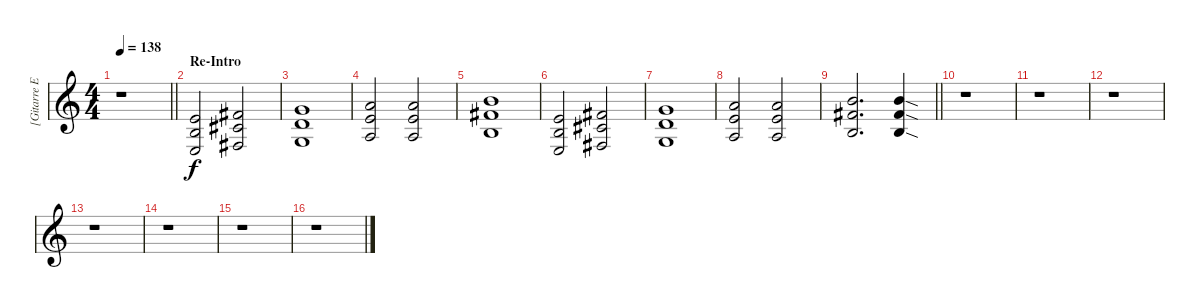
\track ("[Gitarre Effekt]" "[Gitarre E") {instrument distortionguitar}
\staff {score}
\tuning (E4 B3 G3 D3 A2 E2) {hide}
\ts (4 4)
\tempo 138
\clef g2
\barLineRight lightlight
\ks c
r.1{dy f} |
\section ("" "Re-Intro")
(2.4 2.5 0.6).2{volume 8 balance 8 instrument distortionguitar} (4.4 4.5 2.6).2 |
(5.4 5.5 3.6).1 |
(7.4 7.5 5.6).2 (7.4 7.5 5.6).2 |
(9.4 9.5 7.6).1 |
(2.4 2.5 0.6).2 (4.4 4.5 2.6).2 |
(5.4 5.5 3.6).1 |
(7.4 7.5 5.6).2 (7.4 7.5 5.6).2 |
\barLineRight lightlight
(9.4 9.5 7.6).2{d} (9.4{sod} 9.5{sod} 7.6{sod}).4 |
r.1 |
r.1 |
r.1 |
r.1 |
r.1 |
r.1 |
r.1
